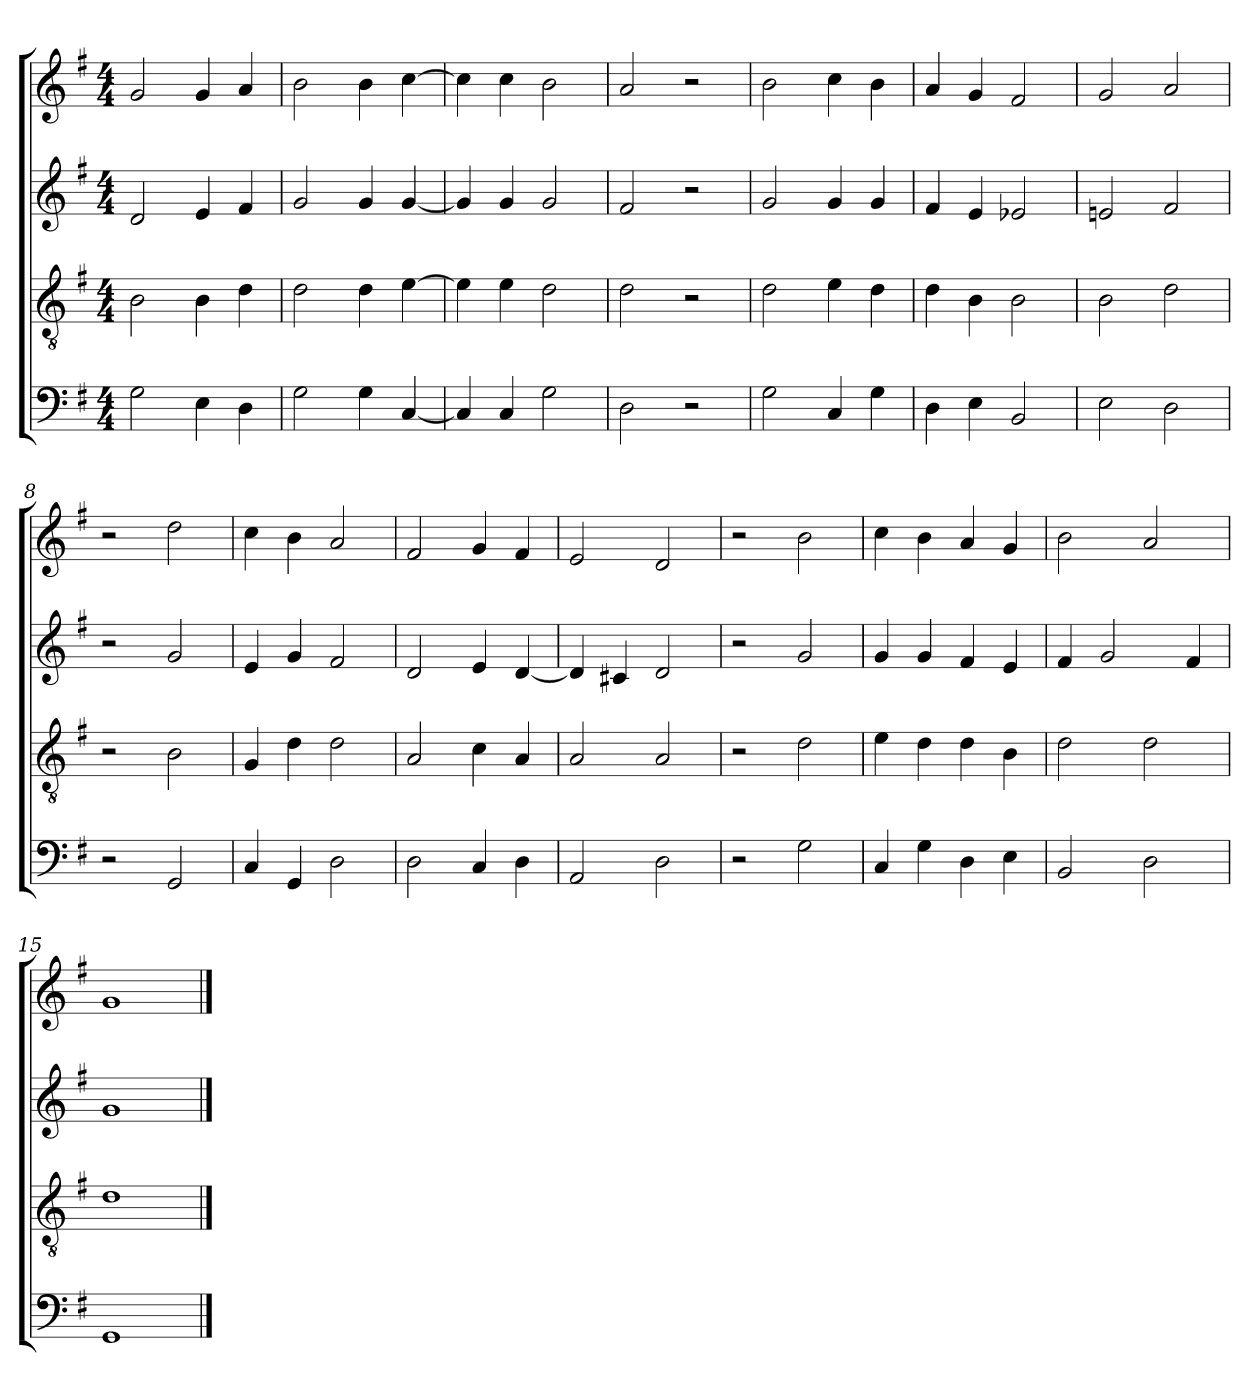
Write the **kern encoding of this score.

**kern	**kern	**kern	**kern
*part4	*part3	*part2	*part1
*staff4	*staff3	*staff2	*staff1
*clefF4	*clefGv2	*clefG2	*clefG2
*k[f#]	*k[f#]	*k[f#]	*k[f#]
*M4/4	*M4/4	*M4/4	*M4/4
=1	=1	=1	=1
2G	2B	2d	2g
4E	4B	4e	4g
4D	4d	4f#	4a
=2	=2	=2	=2
2G	2d	2g	2b
4G	4d	4g	4b
[4C	[4e	[4g	[4cc
=3	=3	=3	=3
4C]	4e]	4g]	4cc]
4C	4e	4g	4cc
2G	2d	2g	2b
=4	=4	=4	=4
2D	2d	2f#	2a
2r	2r	2r	2r
=5	=5	=5	=5
2G	2d	2g	2b
4C	4e	4g	4cc
4G	4d	4g	4b
=6	=6	=6	=6
4D	4d	4f#	4a
4E	4B	4e	4g
2BB	2B	2e-X	2f#
=7	=7	=7	=7
2E	2B	2en	2g
2D	2d	2f#	2a
=8	=8	=8	=8
2r	2r	2r	2r
2GG	2B	2g	2dd
=9	=9	=9	=9
4C	4G	4e	4cc
4GG	4d	4g	4b
2D	2d	2f#	2a
!!LO:LB:g=z
=10	=10	=10	=10
2D	2A	2d	2f#
4C	4c	4e	4g
4D	4A	[4d	4f#
=11	=11	=11	=11
2AA	2A	4d]	2e
.	.	4c#X	.
2D	2A	2d	2d
=12	=12	=12	=12
2r	2r	2r	2r
2G	2d	2g	2b
=13	=13	=13	=13
4C	4e	4g	4cc
4G	4d	4g	4b
4D	4d	4f#	4a
4E	4B	4e	4g
=14	=14	=14	=14
2BB	2d	4f#	2b
.	.	2g	.
2D	2d	.	2a
.	.	4f#	.
=15	=15	=15	=15
1GG	1d	1g	1g
==	==	==	==
*-	*-	*-	*-
